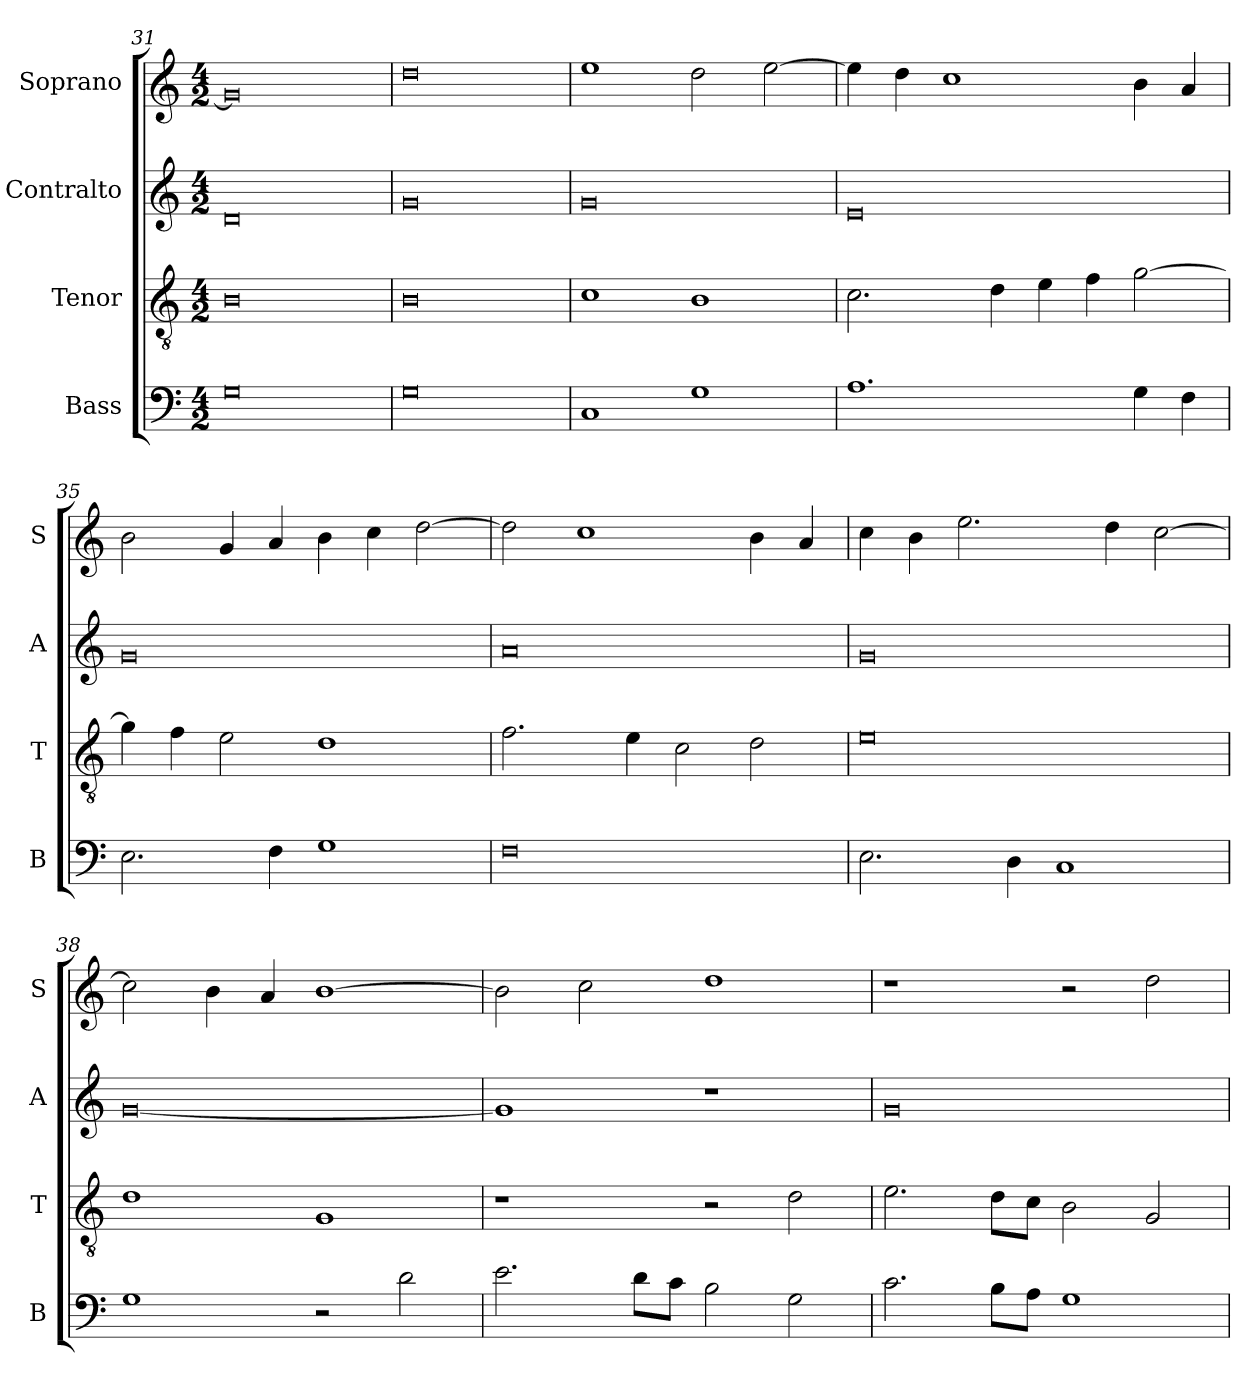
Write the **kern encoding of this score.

**kern	**kern	**kern	**kern
*part4	*part3	*part2	*part1
*staff4	*staff3	*staff2	*staff1
*I"Bass	*I"Tenor	*I"Contralto	*I"Soprano
*I'B	*I'T	*I'A	*I'S
*clefF4	*clefGv2	*clefG2	*clefG2
*k[]	*k[]	*k[]	*k[]
*G:mix	*G:mix	*G:mix	*G:mix
*M4/2	*M4/2	*M4/2	*M4/2
=31	=31	=31	=31
0G	0B	0d	0g]
=32	=32	=32	=32
0G	0B	0g	0dd
=33	=33	=33	=33
1C	1c	0g	1ee
1G	1B	.	2dd
.	.	.	[2ee
=34	=34	=34	=34
1.A	2.c	0e	4ee]
.	.	.	4dd
.	.	.	1cc
.	4d	.	.
.	4e	.	.
.	4f	.	.
4G	[2g	.	4b
4F	.	.	4a
=35	=35	=35	=35
2.E	4g]	0g	2b
.	4f	.	.
.	2e	.	4g
4F	.	.	4a
1G	1d	.	4b
.	.	.	4cc
.	.	.	[2dd
=36	=36	=36	=36
0F	2.f	0a	2dd]
.	.	.	1cc
.	4e	.	.
.	2c	.	.
.	2d	.	4b
.	.	.	4a
=37	=37	=37	=37
2.E	0e	0g	4cc
.	.	.	4b
.	.	.	2.ee
4D	.	.	.
1C	.	.	.
.	.	.	4dd
.	.	.	[2cc
=38	=38	=38	=38
1G	1d	[0g	2cc]
.	.	.	4b
.	.	.	4a
2r	1G	.	[1b
2d	.	.	.
=39	=39	=39	=39
2.e	1r	1g]	2b]
.	.	.	2cc
8d\L	.	.	.
8c\J	.	.	.
2B	2r	1r	1dd
2G	2d	.	.
=40	=40	=40	=40
2.c	2.e	0g	1r
8B\L	8d\L	.	.
8A\J	8c\J	.	.
1G	2B	.	2r
.	2G	.	2dd
=	=	=	=
*-	*-	*-	*-
